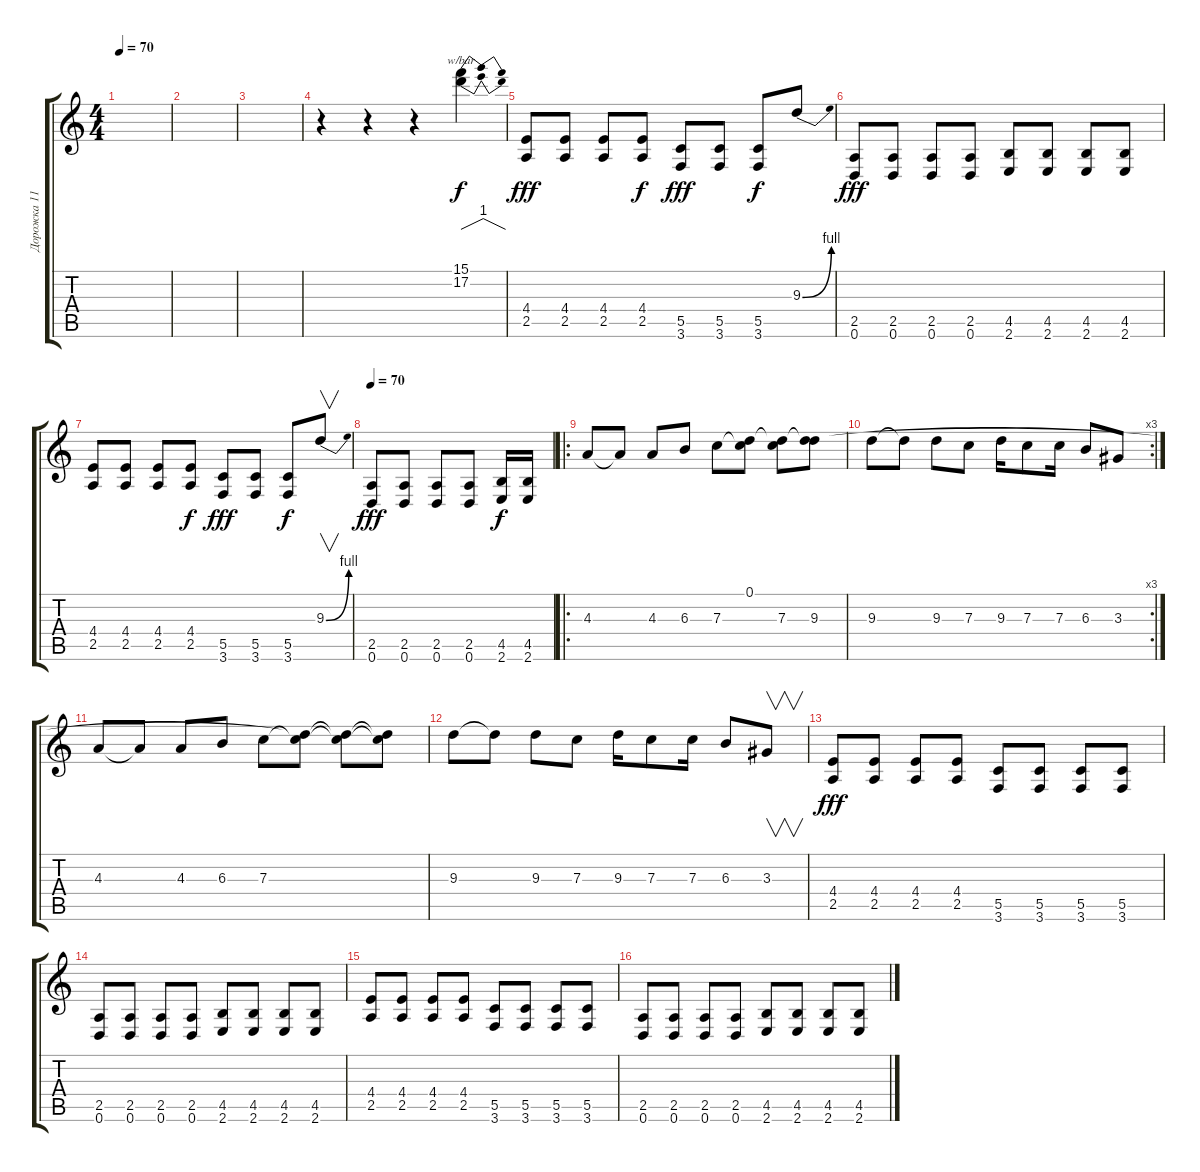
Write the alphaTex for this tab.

\track ("Дорожка 11" "Дорожка 11") {instrument acousticguitarsteel}
\staff {score tabs}
\tuning (D4 A3 F3 C3 G2 D2) {hide}
\ts (4 4)
\tempo 70
\clef g2
\ks c
|
|
|
r.4{volume 9 balance 8 instrument overdrivenguitar} r.4 r.4 (15.1 17.2).4{tbe (dip default 0 0 30 4 60 0)} |
(4.4 2.5).8{dy fff} (4.4 2.5).8 (4.4 2.5).8 (4.4 2.5).8{dy f} (5.5 3.6).8{dy fff} (5.5 3.6).8 (5.5 3.6).8{dy f} 9.3{be (bend 0 0 60 4)}.8 |
(2.5 0.6).8{dy fff} (2.5 0.6).8 (2.5 0.6).8 (2.5 0.6).8 (4.5 2.6).8 (4.5 2.6).8 (4.5 2.6).8 (4.5 2.6).8 |
(4.4 2.5).8 (4.4 2.5).8 (4.4 2.5).8 (4.4 2.5).8{dy f} (5.5 3.6).8{dy fff} (5.5 3.6).8 (5.5 3.6).8{dy f} 9.3{be (bend 0 0 60 4)}.8{v} |
\tempo 70
(2.5 0.6).8{dy fff} (2.5 0.6).8 (2.5 0.6).8 (2.5 0.6).8 (4.5 2.6).16{dy f} (4.5 2.6).16 |
\ro
4.3.8 4.3{t}.8 4.3.8 6.3.8 7.3.8 (0.1 7.3{t}).8 (0.1{t} 7.3).8 (0.1{t} 9.3).8 |
\rc 3
9.3.8 9.3{t}.8 9.3.8 7.3.8 9.3.16 7.3.8 7.3.16 6.3.8 3.3.8 |
4.3.8 4.3{t}.8 4.3.8 6.3.8 7.3.8 (0.1{t} 7.3{t}).8 (0.1{t} 7.3{t}).8 (0.1{t} 7.3{t}).8 |
9.3.8 9.3{t}.8 9.3.8 7.3.8 9.3.16 7.3.8 7.3.16 6.3.8 3.3.8{v} |
(4.4 2.5).8{dy fff} (4.4 2.5).8 (4.4 2.5).8 (4.4 2.5).8 (5.5 3.6).8 (5.5 3.6).8 (5.5 3.6).8 (5.5 3.6).8 |
(2.5 0.6).8 (2.5 0.6).8 (2.5 0.6).8 (2.5 0.6).8 (4.5 2.6).8 (4.5 2.6).8 (4.5 2.6).8 (4.5 2.6).8 |
(4.4 2.5).8 (4.4 2.5).8 (4.4 2.5).8 (4.4 2.5).8 (5.5 3.6).8 (5.5 3.6).8 (5.5 3.6).8 (5.5 3.6).8 |
(2.5 0.6).8 (2.5 0.6).8 (2.5 0.6).8 (2.5 0.6).8 (4.5 2.6).8 (4.5 2.6).8 (4.5 2.6).8 (4.5 2.6).8
